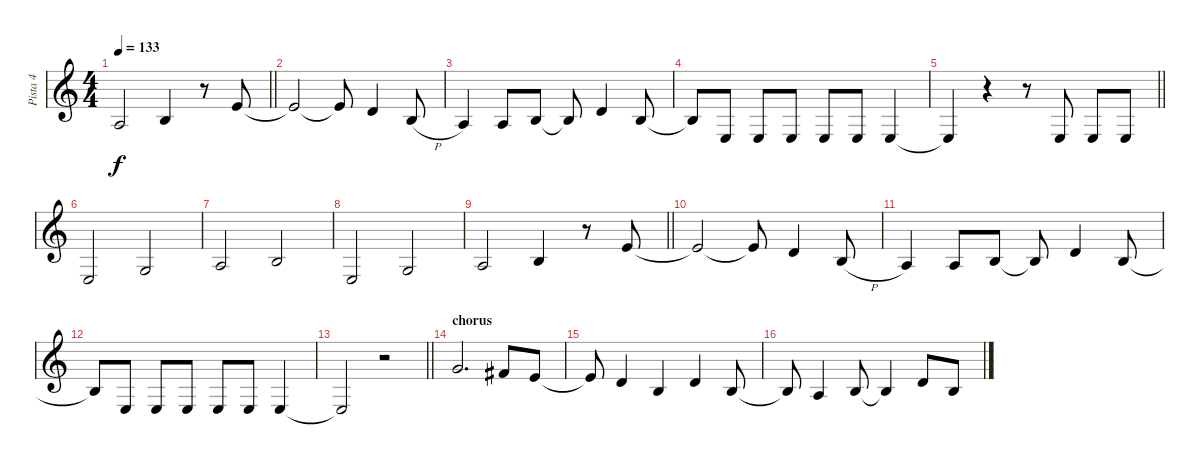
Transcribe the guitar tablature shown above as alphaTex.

\track ("Pista 4" "Pista 4") {instrument altosax}
\staff {score}
\tuning (E4 B3 G3 D3 A2 E2) {hide}
\ts (4 4)
\tempo 133
\clef g2
\barLineRight lightlight
\ks c
2.3.2{dy f} 0.2.4 r.8 0.1.8 |
0.1{t}.2 0.1{t}.8 3.2.4 4.3{h}.8 |
2.3.4 2.3.8 4.3.8 4.3{t}.8 3.2.4 0.2.8 |
0.2{t}.8 2.4.8 2.4.8 2.4.8 2.4.8 2.4.8 2.4.4 |
\barLineRight lightlight
2.4{t}.4 r.4 r.8 2.4.8 2.4.8 2.4.8 |
2.4.2 0.3.2 |
2.3.2 0.2.2 |
2.4.2 0.3.2 |
\barLineRight lightlight
2.3.2 0.2.4 r.8 0.1.8 |
0.1{t}.2 0.1{t}.8 3.2.4 4.3{h}.8 |
2.3.4 2.3.8 4.3.8 4.3{t}.8 3.2.4 0.2.8 |
0.2{t}.8 2.4.8 2.4.8 2.4.8 2.4.8 2.4.8 2.4.4 |
\barLineRight lightlight
2.4{t}.2 r.2 |
\section ("" "chorus")
3.1.2{d} 2.1.8 0.1.8 |
0.1{t}.8 3.2.4 0.2.4 3.2.4 0.2.8 |
0.2{t}.8 2.3.4 0.2.8 0.2{t}.4 3.2.8 4.3{h}.8
